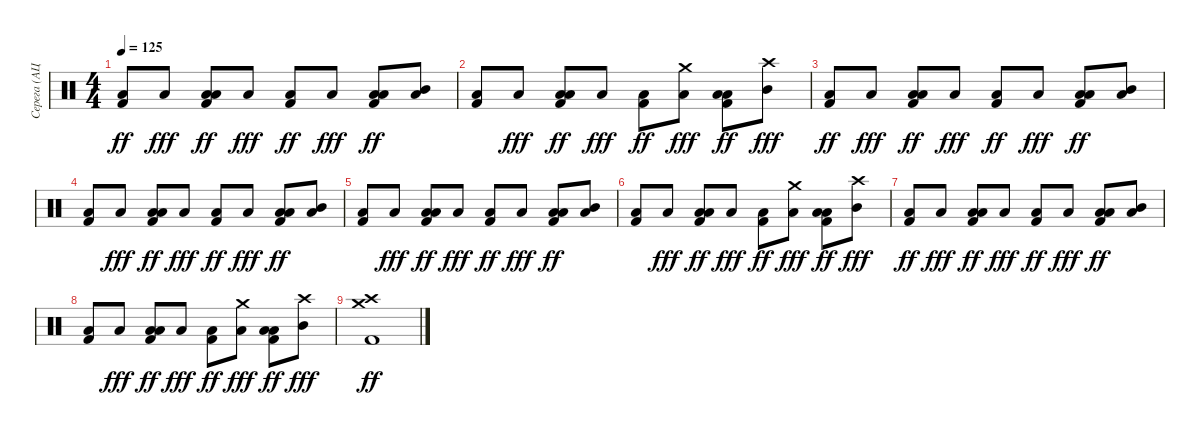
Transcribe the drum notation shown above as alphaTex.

\track ("Серега (АЦЦКИЙ ДЯТЕЛ)" "Серега (АЦ") {instrument percussion}
\staff {score}
\articulation defaults
\ts (4 4)
\tempo 125
\clef neutral
\ks c
("Low Floor Tom (hit)" "Kick (hit) 2").8{dy ff} "Low Floor Tom (hit)".8{dy fff} ("Low Tom (hit)" "Low Floor Tom (hit)" "Kick (hit) 2").8{dy ff} "Low Floor Tom (hit)".8{dy fff} ("Low Floor Tom (hit)" "Kick (hit) 2").8{dy ff} "Low Floor Tom (hit)".8{dy fff} ("Low Tom (hit)" "Low Floor Tom (hit)" "Kick (hit) 2").8{dy ff} ("Mid Tom (hit)" "Low Floor Tom (hit)").8 |
("Low Floor Tom (hit)" "Kick (hit) 2").8 "Low Floor Tom (hit)".8{dy fff} ("Low Tom (hit)" "Low Floor Tom (hit)" "Kick (hit) 2").8{dy ff} "Low Floor Tom (hit)".8{dy fff} ("Low Floor Tom (hit)" "Kick (hit) 2").8{dy ff} ("Crash medium (hit)" "Low Floor Tom (hit)").8{dy fff} ("Low Tom (hit)" "Low Floor Tom (hit)" "Kick (hit) 2").8{dy ff} ("Crash high (hit)" "Mid Tom (hit)").8{dy fff} |
("Low Floor Tom (hit)" "Kick (hit) 2").8{dy ff} "Low Floor Tom (hit)".8{dy fff} ("Low Tom (hit)" "Low Floor Tom (hit)" "Kick (hit) 2").8{dy ff} "Low Floor Tom (hit)".8{dy fff} ("Low Floor Tom (hit)" "Kick (hit) 2").8{dy ff} "Low Floor Tom (hit)".8{dy fff} ("Low Tom (hit)" "Low Floor Tom (hit)" "Kick (hit) 2").8{dy ff} ("Mid Tom (hit)" "Low Floor Tom (hit)").8 |
("Low Floor Tom (hit)" "Kick (hit) 2").8 "Low Floor Tom (hit)".8{dy fff} ("Low Tom (hit)" "Low Floor Tom (hit)" "Kick (hit) 2").8{dy ff} "Low Floor Tom (hit)".8{dy fff} ("Low Floor Tom (hit)" "Kick (hit) 2").8{dy ff} "Low Floor Tom (hit)".8{dy fff} ("Low Tom (hit)" "Low Floor Tom (hit)" "Kick (hit) 2").8{dy ff} ("Mid Tom (hit)" "Low Floor Tom (hit)").8 |
("Low Floor Tom (hit)" "Kick (hit) 2").8{volume 7} "Low Floor Tom (hit)".8{dy fff} ("Low Tom (hit)" "Low Floor Tom (hit)" "Kick (hit) 2").8{dy ff} "Low Floor Tom (hit)".8{dy fff} ("Low Floor Tom (hit)" "Kick (hit) 2").8{dy ff} "Low Floor Tom (hit)".8{dy fff} ("Low Tom (hit)" "Low Floor Tom (hit)" "Kick (hit) 2").8{dy ff} ("Mid Tom (hit)" "Low Floor Tom (hit)").8 |
("Low Floor Tom (hit)" "Kick (hit) 2").8 "Low Floor Tom (hit)".8{dy fff} ("Low Tom (hit)" "Low Floor Tom (hit)" "Kick (hit) 2").8{dy ff} "Low Floor Tom (hit)".8{dy fff} ("Low Floor Tom (hit)" "Kick (hit) 2").8{dy ff} ("Crash medium (hit)" "Low Floor Tom (hit)").8{dy fff} ("Low Tom (hit)" "Low Floor Tom (hit)" "Kick (hit) 2").8{dy ff} ("Crash high (hit)" "Mid Tom (hit)").8{dy fff} |
("Low Floor Tom (hit)" "Kick (hit) 2").8{dy ff volume 0} "Low Floor Tom (hit)".8{dy fff} ("Low Tom (hit)" "Low Floor Tom (hit)" "Kick (hit) 2").8{dy ff} "Low Floor Tom (hit)".8{dy fff} ("Low Floor Tom (hit)" "Kick (hit) 2").8{dy ff} "Low Floor Tom (hit)".8{dy fff} ("Low Tom (hit)" "Low Floor Tom (hit)" "Kick (hit) 2").8{dy ff} ("Mid Tom (hit)" "Low Floor Tom (hit)").8 |
("Low Floor Tom (hit)" "Kick (hit) 2").8 "Low Floor Tom (hit)".8{dy fff} ("Low Tom (hit)" "Low Floor Tom (hit)" "Kick (hit) 2").8{dy ff} "Low Floor Tom (hit)".8{dy fff} ("Low Floor Tom (hit)" "Kick (hit) 2").8{dy ff} ("Crash medium (hit)" "Low Floor Tom (hit)").8{dy fff} ("Low Tom (hit)" "Low Floor Tom (hit)" "Kick (hit) 2").8{dy ff} ("Crash high (hit)" "Mid Tom (hit)").8{dy fff} |
("Crash high (hit)" "Crash medium (hit)" "Kick (hit) 2").1{dy ff}
